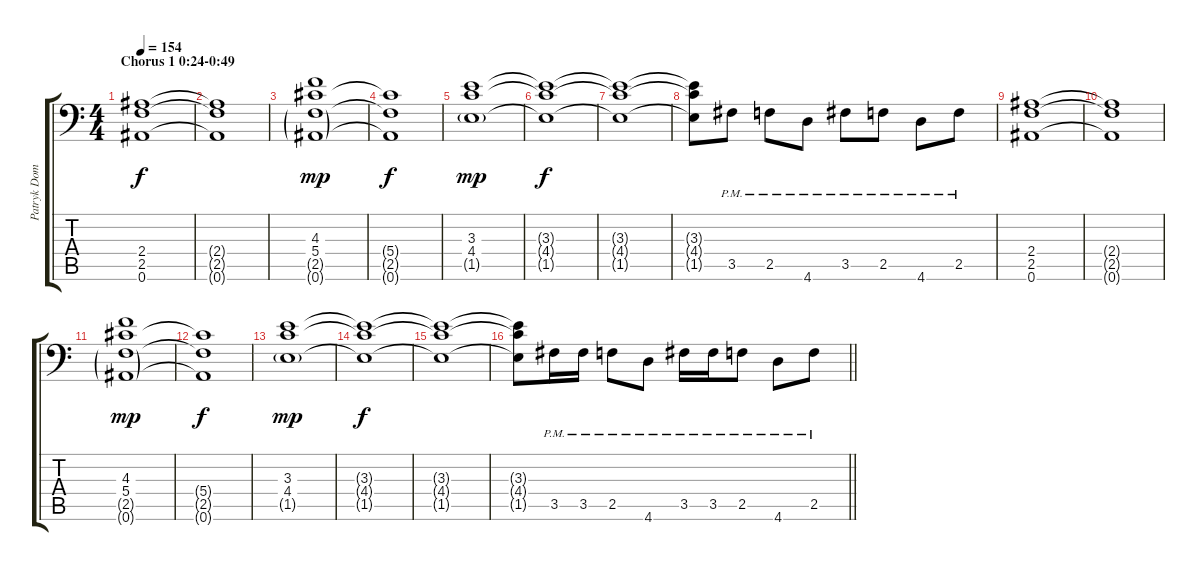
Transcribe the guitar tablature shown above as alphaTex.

\track ("Patryk Dominik \"Seth\" Sztyber" "Patryk Dom") {instrument distortionguitar}
\staff {score tabs}
\tuning (Bb3 F3 Db3 Ab2 Eb2 Bb1) {hide}
\ts (4 4)
\section ("" "Chorus 1 0:24-0:49")
\tempo 154
\clef f4
\ks c
(2.4 2.5 0.6).1{dy f} |
(2.4{t} 2.5{t} 0.6{t}).1 |
(4.3 5.4 2.5{g} 0.6{g}).1{dy mp} |
(5.4{t} 2.5{t} 0.6{t}).1{dy f} |
(3.3 4.4 1.5{g}).1{dy mp} |
(3.3{t} 4.4{t} 1.5{t}).1{dy f} |
(3.3{t} 4.4{t} 1.5{t}).1 |
(3.3{t} 4.4{t} 1.5{t}).8 3.5{pm}.8 2.5{pm}.8 4.6{pm}.8 3.5{pm}.8 2.5{pm}.8 4.6{pm}.8 2.5{pm}.8 |
(2.4 2.5 0.6).1 |
(2.4{t} 2.5{t} 0.6{t}).1 |
(4.3 5.4 2.5{g} 0.6{g}).1{dy mp} |
(5.4{t} 2.5{t} 0.6{t}).1{dy f} |
(3.3 4.4 1.5{g}).1{dy mp} |
(3.3{t} 4.4{t} 1.5{t}).1{dy f} |
(3.3{t} 4.4{t} 1.5{t}).1 |
\barLineRight lightlight
(3.3{t} 4.4{t} 1.5{t}).8 3.5{pm}.16 3.5{pm}.16 2.5{pm}.8 4.6{pm}.8 3.5{pm}.16 3.5{pm}.16 2.5{pm}.8 4.6{pm}.8 2.5{pm}.8
